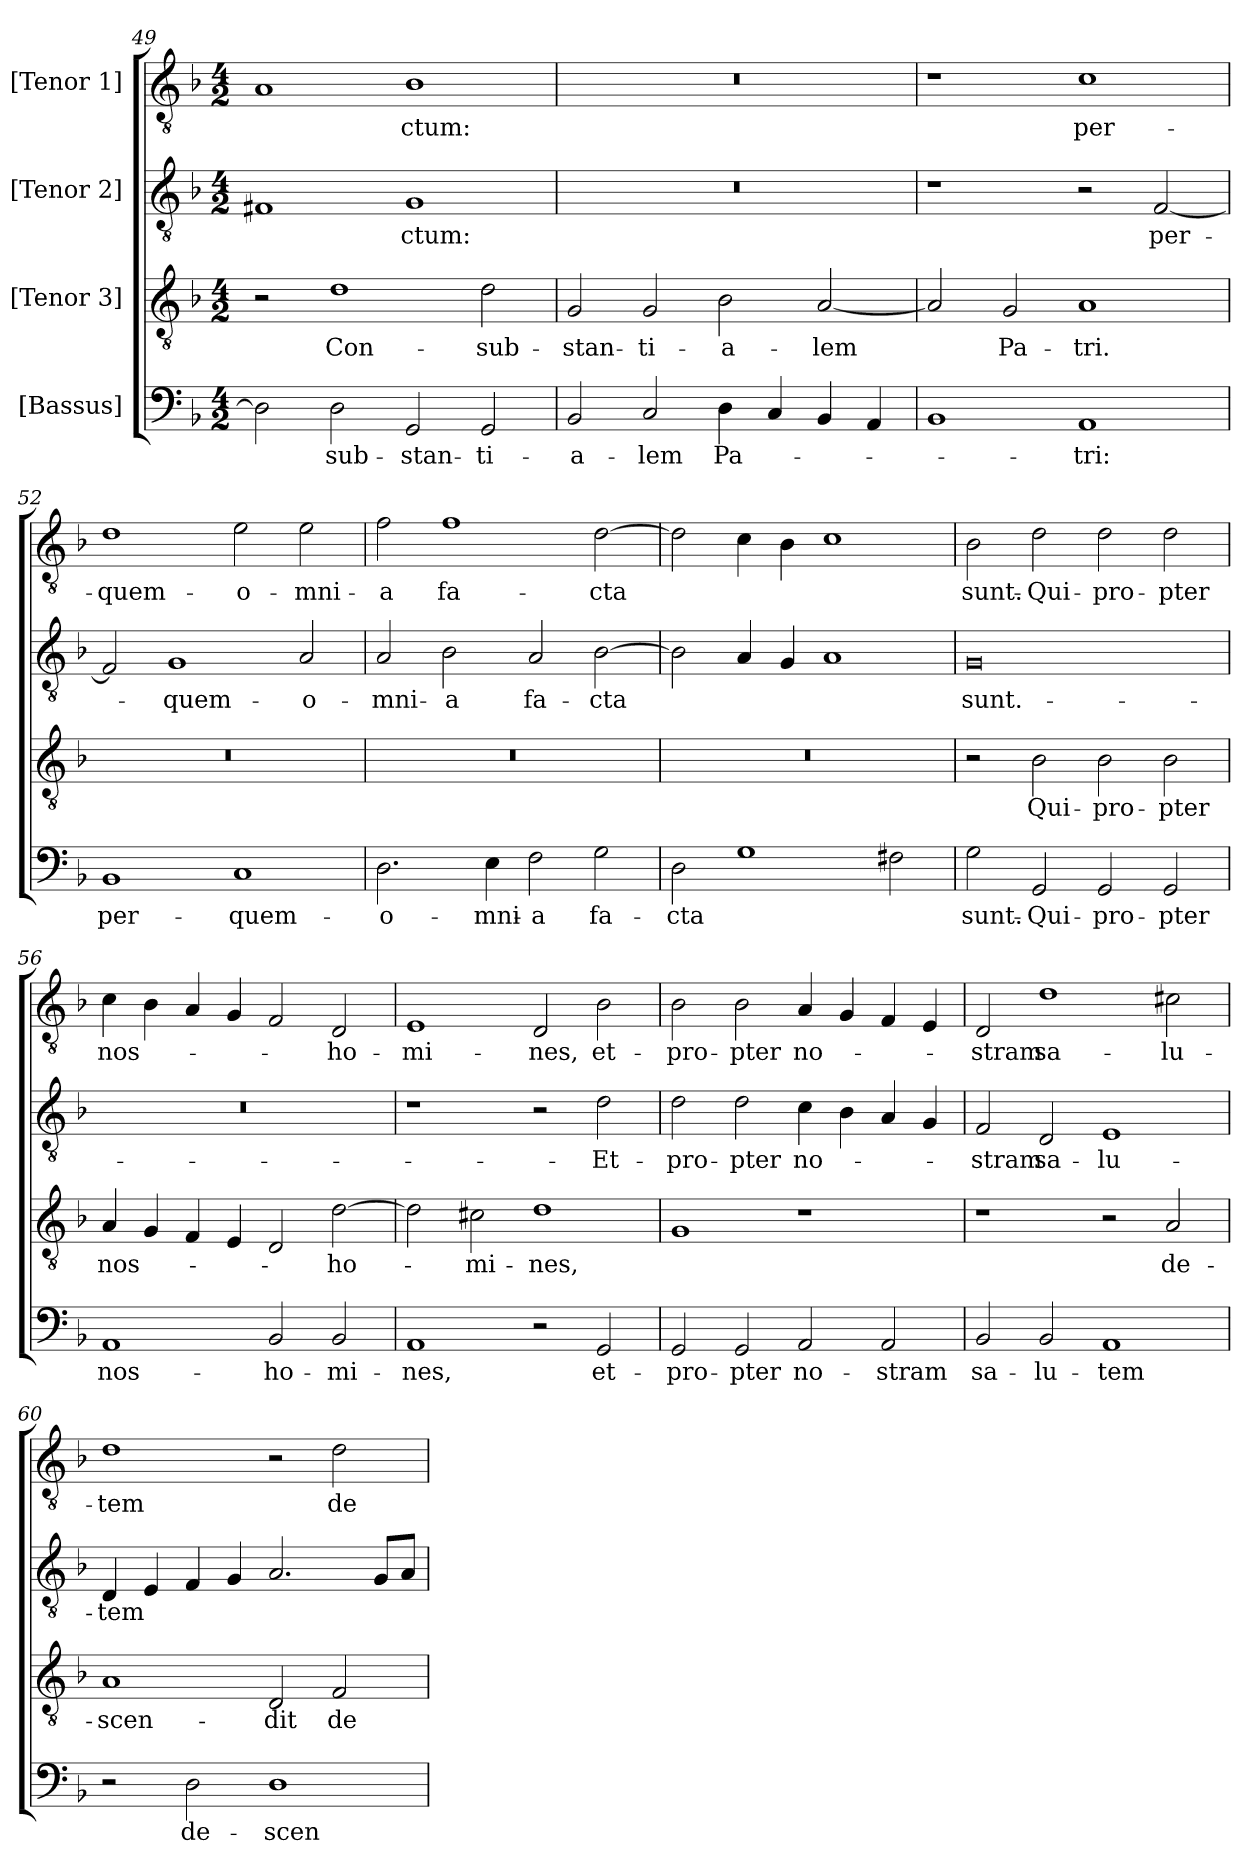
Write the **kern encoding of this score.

**kern	**text	**kern	**text	**kern	**text	**kern	**text
*part4	*part4	*part3	*part3	*part2	*part2	*part1	*part1
*staff4	*staff4	*staff3	*staff3	*staff2	*staff2	*staff1	*staff1
*I"[Bassus]	*	*I"[Tenor 3]	*	*I"[Tenor 2]	*	*I"[Tenor 1]	*
*clefF4	*	*clefGv2	*	*clefGv2	*	*clefGv2	*
*k[b-]	*	*k[b-]	*	*k[b-]	*	*k[b-]	*
*M4/2	*	*M4/2	*	*M4/2	*	*M4/2	*
=49	=49	=49	=49	=49	=49	=49	=49
2D\]	.	2r	.	1F#X/	.	1A/	.
2D\	-sub-	1d\	Con-	.	.	.	.
2GG/	-stan-	.	.	1G/	-ctum:	1B-\	-ctum:
2GG/	-ti-	2d\	-sub-	.	.	.	.
=50	=50	=50	=50	=50	=50	=50	=50
2BB-/	-a-	2G/	-stan-	0r	.	0r	.
2C/	-lem	2G/	-ti-	.	.	.	.
4D\	Pa-	2B-\	-a-	.	.	.	.
4C/	.	.	.	.	.	.	.
4BB-/	.	[2A/	-lem	.	.	.	.
4AA/	.	.	.	.	.	.	.
=51	=51	=51	=51	=51	=51	=51	=51
1BB-/	.	2A/]	.	1r	.	1r	.
.	.	2G/	Pa-	.	.	.	.
1AA/	-tri:	1A/	-tri.	2r	.	1c\	per-
.	.	.	.	[2F/	per-	.	.
=52	=52	=52	=52	=52	=52	=52	=52
1BB-/	per-	0r	.	2F/]	.	1d\	quem-
.	.	.	.	1G/	quem-	.	.
1C/	quem-	.	.	.	.	2e\	o-
.	.	.	.	2A/	o-	2e\	-mni-
=53	=53	=53	=53	=53	=53	=53	=53
2.D\	o-	0r	.	2A/	-mni-	2f\	-a
.	.	.	.	2B-\	-a	1f\	fa-
4E\	-mni-	.	.	.	.	.	.
2F\	-a	.	.	2A/	fa-	.	.
2G\	fa-	.	.	[2B-\	-cta	[2d\	-cta
=54	=54	=54	=54	=54	=54	=54	=54
2D\	-cta	0r	.	2B-\]	.	2d\]	.
1G\	.	.	.	4A/	.	4c\	.
.	.	.	.	4G/	.	4B-\	.
.	.	.	.	1A/	.	1c\	.
2F#X\	.	.	.	.	.	.	.
=55	=55	=55	=55	=55	=55	=55	=55
2G\	sunt.-	2r	.	0G/	sunt.-	2B-\	sunt.-
2GG/	Qui-	2B-\	Qui-	.	.	2d\	Qui-
2GG/	pro-	2B-\	pro-	.	.	2d\	pro-
2GG/	-pter	2B-\	-pter	.	.	2d\	-pter
=56	=56	=56	=56	=56	=56	=56	=56
1AA/	nos-	4A/	nos-	0r	.	4c\	nos-
.	.	4G/	.	.	.	4B-\	.
.	.	4F/	.	.	.	4A/	.
.	.	4E/	.	.	.	4G/	.
2BB-/	ho-	2D/	.	.	.	2F/	.
2BB-/	-mi-	[2d\	ho-	.	.	2D/	ho-
=57	=57	=57	=57	=57	=57	=57	=57
1AA/	-nes,	2d\]	.	1r	.	1E/	-mi-
.	.	2c#X\	-mi-	.	.	.	.
2r	.	1d\	-nes,	2r	.	2D/	-nes,
2GG/	et-	.	.	2d\	Et-	2B-\	et-
=58	=58	=58	=58	=58	=58	=58	=58
2GG/	pro-	1G/	.	2d\	pro-	2B-\	pro-
2GG/	-pter	.	.	2d\	-pter	2B-\	-pter
2AA/	no-	1r	.	4c\	no-	4A/	no-
.	.	.	.	4B-\	.	4G/	.
2AA/	-stram	.	.	4A/	.	4F/	.
.	.	.	.	4G/	.	4E/	.
=59	=59	=59	=59	=59	=59	=59	=59
2BB-/	sa-	1r	.	2F/	-stram	2D/	-stram
2BB-/	-lu-	.	.	2D/	sa-	1d\	sa-
1AA/	-tem	2r	.	1E/	-lu-	.	.
.	.	2A/	de-	.	.	2c#X\	-lu-
=60	=60	=60	=60	=60	=60	=60	=60
2r	.	1A/	-scen-	4D/	-tem	1d\	-tem
.	.	.	.	4E/	.	.	.
2D\	de-	.	.	4F/	.	.	.
.	.	.	.	4G/	.	.	.
1D\	-scen-	2D/	-dit	2.A/	.	2r	.
.	.	2F/	de-	.	.	2d\	de-
.	.	.	.	8G/L	.	.	.
.	.	.	.	8A/J	.	.	.
=	=	=	=	=	=	=	=
*-	*-	*-	*-	*-	*-	*-	*-
